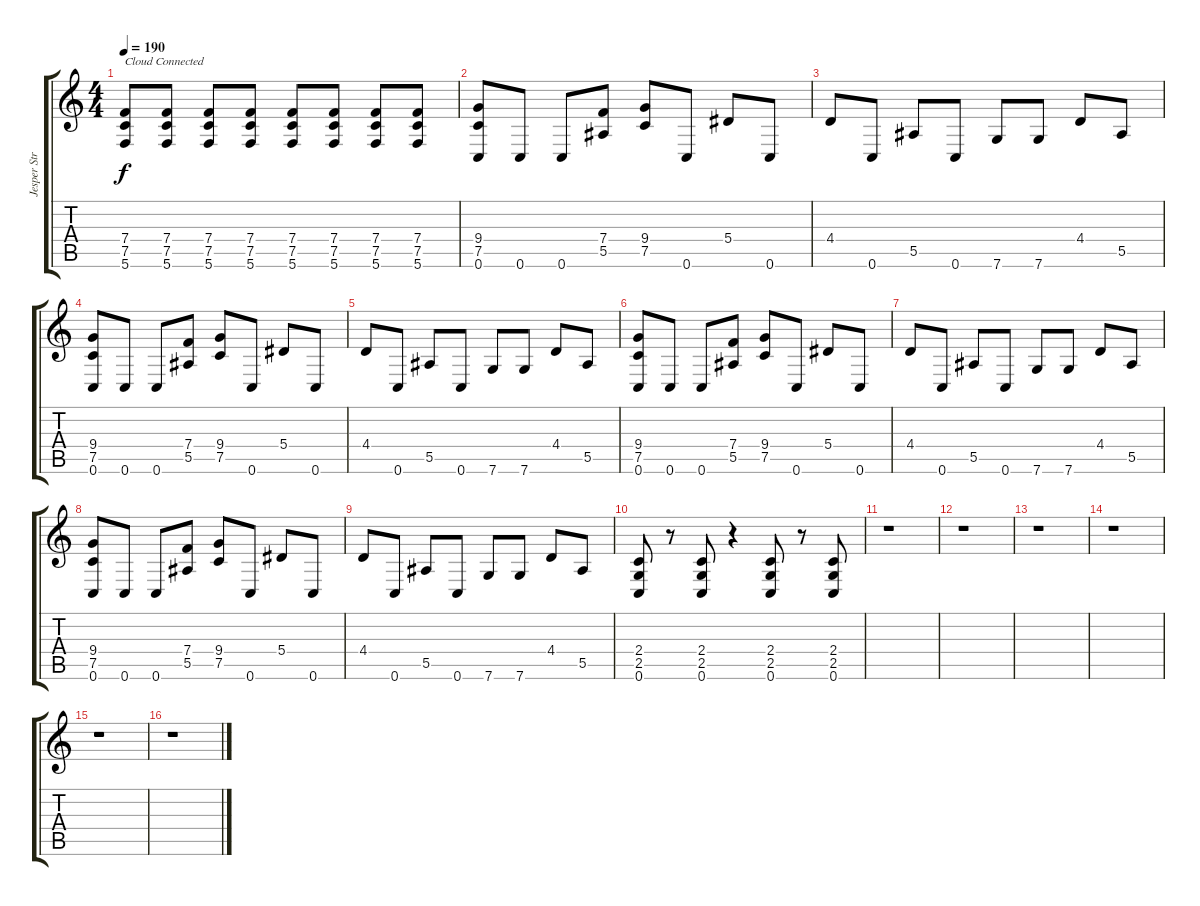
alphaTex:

\track ("Jesper Strömblad" "Jesper Str") {instrument distortionguitar}
\staff {score tabs}
\tuning (C4 G3 Eb3 Bb2 F2 C2) {hide}
\ts (4 4)
\tempo 190
\clef g2
\ks c
(7.4 7.5 5.6).8{txt "Cloud Connected" dy f} (7.4 7.5 5.6).8 (7.4 7.5 5.6).8 (7.4 7.5 5.6).8 (7.4 7.5 5.6).8 (7.4 7.5 5.6).8 (7.4 7.5 5.6).8 (7.4 7.5 5.6).8 |
(9.4 7.5 0.6).8 0.6.8 0.6.8 (7.4 5.5).8 (9.4 7.5).8 0.6.8 5.4.8 0.6.8 |
4.4.8 0.6.8 5.5.8 0.6.8 7.6.8 7.6.8 4.4.8 5.5.8 |
(9.4 7.5 0.6).8 0.6.8 0.6.8 (7.4 5.5).8 (9.4 7.5).8 0.6.8 5.4.8 0.6.8 |
4.4.8 0.6.8 5.5.8 0.6.8 7.6.8 7.6.8 4.4.8 5.5.8 |
(9.4 7.5 0.6).8 0.6.8 0.6.8 (7.4 5.5).8 (9.4 7.5).8 0.6.8 5.4.8 0.6.8 |
4.4.8 0.6.8 5.5.8 0.6.8 7.6.8 7.6.8 4.4.8 5.5.8 |
(9.4 7.5 0.6).8 0.6.8 0.6.8 (7.4 5.5).8 (9.4 7.5).8 0.6.8 5.4.8 0.6.8 |
4.4.8 0.6.8 5.5.8 0.6.8 7.6.8 7.6.8 4.4.8 5.5.8 |
(2.4 2.5 0.6).8 r.8 (2.4 2.5 0.6).8 r.4 (2.4 2.5 0.6).8 r.8 (2.4 2.5 0.6).8 |
r.1 |
r.1 |
r.1 |
r.1 |
r.1 |
r.1
